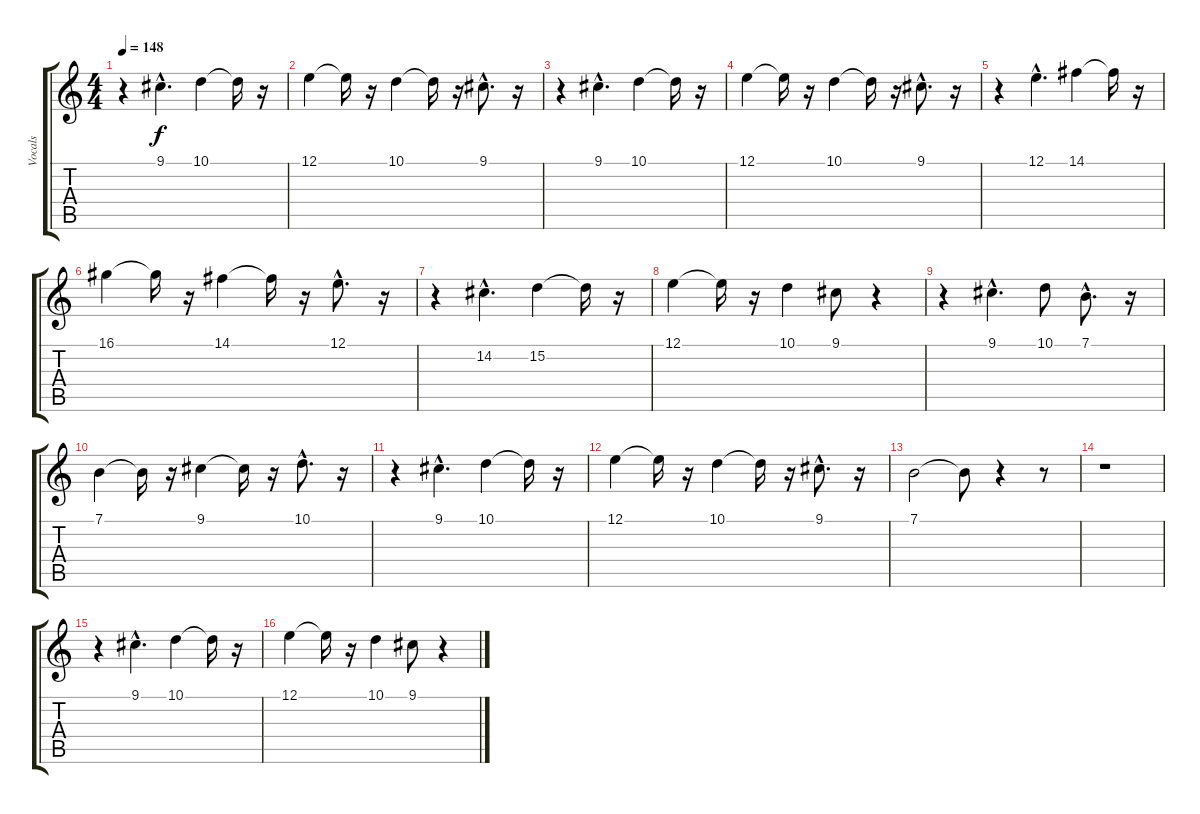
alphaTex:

\track ("Vocals" "Vocals") {instrument choiraahs}
\staff {score tabs}
\tuning (E4 B3 G3 D3 A2 E2) {hide}
\ts (4 4)
\tempo 148
\clef g2
\ks c
r.4{dy f} 9.1{hac}.4{d} 10.1.4 10.1{t}.16 r.16 |
12.1.4 12.1{t}.16 r.16 10.1.4 10.1{t}.16 r.16 9.1{hac}.8{d} r.16 |
r.4 9.1{hac}.4{d} 10.1.4 10.1{t}.16 r.16 |
12.1.4 12.1{t}.16 r.16 10.1.4 10.1{t}.16 r.16 9.1{hac}.8{d} r.16 |
r.4 12.1{hac}.4{d} 14.1.4 14.1{t}.16 r.16 |
16.1.4 16.1{t}.16 r.16 14.1.4 14.1{t}.16 r.16 12.1{hac}.8{d} r.16 |
r.4 14.2{hac}.4{d} 15.2.4 15.2{t}.16 r.16 |
12.1.4 12.1{t}.16 r.16 10.1.4 9.1.8 r.4 |
r.4 9.1{hac}.4{d} 10.1.8 7.1{hac}.8{d} r.16 |
7.1.4 7.1{t}.16 r.16 9.1.4 9.1{t}.16 r.16 10.1{hac}.8{d} r.16 |
r.4 9.1{hac}.4{d} 10.1.4 10.1{t}.16 r.16 |
12.1.4 12.1{t}.16 r.16 10.1.4 10.1{t}.16 r.16 9.1{hac}.8{d} r.16 |
7.1.2 7.1{t}.8 r.4 r.8 |
r.1 |
r.4 9.1{hac}.4{d} 10.1.4 10.1{t}.16 r.16 |
12.1.4 12.1{t}.16 r.16 10.1.4 9.1.8 r.4
